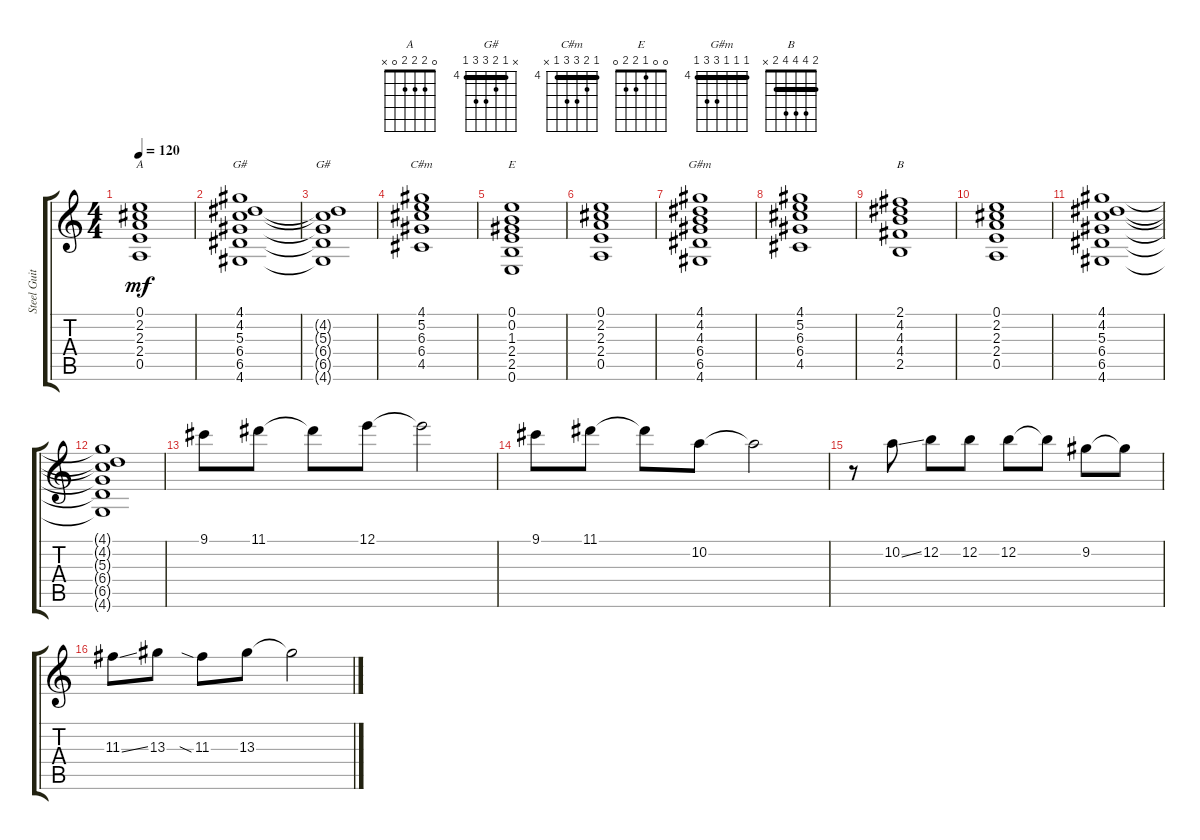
\track ("Steel Guitar" "Steel Guit") {instrument acousticguitarsteel}
\staff {score tabs}
\tuning (E4 B3 G3 D3 A2 E2) {hide}
\chord ("A" 0 2 2 2 0 x)
\chord ("G#" 4 4 5 6 6 4) {firstfret 4 barre 4}
\chord ("G#" x 4 5 6 6 4) {firstfret 4 barre 4}
\chord ("C#m" 4 5 6 6 4 x) {firstfret 4 barre 4}
\chord ("E" 0 0 1 2 2 0)
\chord ("G#m" 4 4 4 6 6 4) {firstfret 4 barre 4}
\chord ("B" 2 4 4 4 2 x) {barre 2}
\ts (4 4)
\tempo 120
\clef g2
\ks c
(0.1 2.2 2.3 2.4 0.5).1{ch "A" dy mf} |
(4.1 4.2 5.3 6.4 6.5 4.6).1{ch "G#"} |
(4.2{t} 5.3{t} 6.4{t} 6.5{t} 4.6{t}).1{ch "G#"} |
(4.1 5.2 6.3 6.4 4.5).1{ch "C#m"} |
(0.1 0.2 1.3 2.4 2.5 0.6).1{ch "E"} |
(0.1 2.2 2.3 2.4 0.5).1 |
(4.1 4.2 4.3 6.4 6.5 4.6).1{ch "G#m"} |
(4.1 5.2 6.3 6.4 4.5).1 |
(2.1 4.2 4.3 4.4 2.5).1{ch "B"} |
(0.1 2.2 2.3 2.4 0.5).1 |
(4.1 4.2 5.3 6.4 6.5 4.6).1 |
(4.1{t} 4.2{t} 5.3{t} 6.4{t} 6.5{t} 4.6{t}).1 |
9.1.8 11.1.8 11.1{t}.8 12.1.8 12.1{t}.2 |
9.1.8 11.1.8 11.1{t}.8 10.2.8 10.2{t}.2 |
r.8 10.2{ss}.8 12.2.8 12.2.8 12.2.8 12.2{t}.8 9.2.8 9.2{t}.8 |
11.3{ss}.8 13.3.8 11.3{sia}.8 13.3.8 13.3{t}.2
